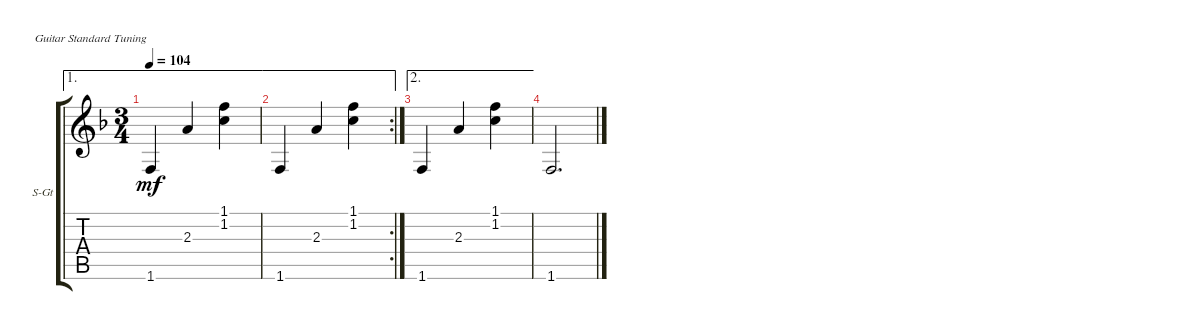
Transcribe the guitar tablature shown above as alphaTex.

\defaultSystemsLayout 4
\bracketExtendMode groupsimilarinstruments
\firstSystemTrackNameOrientation horizontal
\otherSystemsTrackNameOrientation horizontal
\track ("Steel Guitar" "S-Gt") {instrument acousticguitarsteel}
\staff {score tabs}
\tuning (E4 B3 G3 D3 A2 E2)
\ae 1
\ts (3 4)
\tempo 104
\clef g2
\scale
0.333333
\ks f
1.6.4{dy mf} 2.3.4 (1.2 1.1).4 |
\ae 1
\rc 2
\scale
0.333333 1.6.4 2.3.4 (1.2 1.1).4 |
\ae 2
\scale
0.333333 1.6.4 2.3.4 (1.2 1.1).4 |
1.6.2{d}
